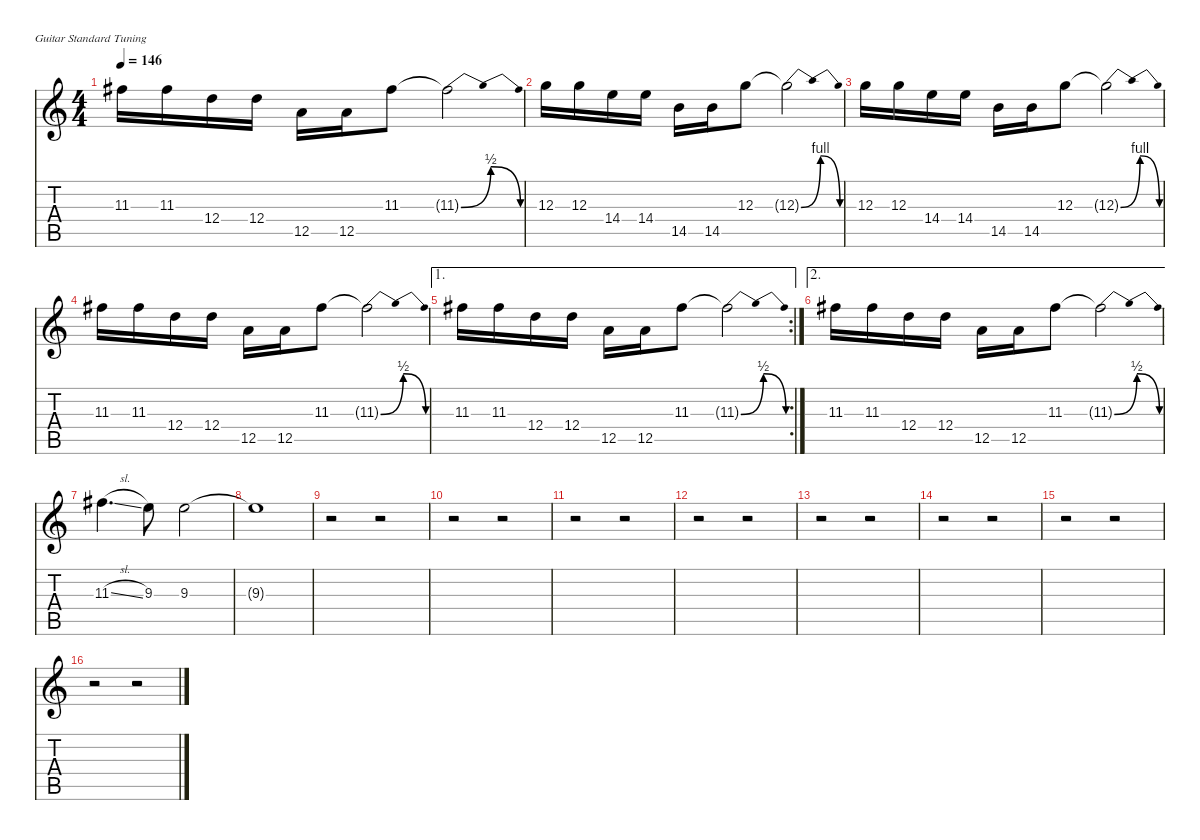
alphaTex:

\defaultSystemsLayout 4
\hideDynamics
\bracketExtendMode nobrackets
\singleTrackTrackNamePolicy hidden
\multiTrackTrackNamePolicy hidden
\firstSystemTrackNameMode fullname
\firstSystemTrackNameOrientation horizontal
\otherSystemsTrackNameOrientation horizontal
\track ("Guitar 4" "od.guit.") {instrument overdrivenguitar}
\staff {score tabs}
\tuning (E4 B3 G3 D3 A2 E2)
\ts (4 4)
\tempo 146
\clef g2
\ks c
11.3{acc #}.16{dy f beam Down} 11.3{acc #}.16{beam Down} 12.4.16{beam Down} 12.4.16{beam Down} 12.5.16{beam Down} 12.5.16{beam Down} 11.3{acc #}.8{beam Down} 11.3{be (bendrelease 0 0 9.999999599999999 2 19.999999199999998 2 30 0) t acc #}.2{beam Down} |
12.3.16{beam Down} 12.3.16{beam Down} 14.4.16{beam Down} 14.4.16{beam Down} 14.5.16{beam Down} 14.5.16{beam Down} 12.3.8{beam Down} 12.3{be (bendrelease 0 0 9.999999599999999 4 19.999999199999998 4 30 0) t}.2{beam Down} |
12.3.16{beam Down} 12.3.16{beam Down} 14.4.16{beam Down} 14.4.16{beam Down} 14.5.16{beam Down} 14.5.16{beam Down} 12.3.8{beam Down} 12.3{be (bendrelease 0 0 9.999999599999999 4 19.999999199999998 4 30 0) t}.2{beam Down} |
11.3{acc #}.16{beam Down} 11.3{acc #}.16{beam Down} 12.4.16{beam Down} 12.4.16{beam Down} 12.5.16{beam Down} 12.5.16{beam Down} 11.3{acc #}.8{beam Down} 11.3{be (bendrelease 0 0 9.999999599999999 2 19.999999199999998 2 30 0) t acc #}.2{beam Down} |
\ae 1
\rc 2
11.3{acc #}.16{beam Down} 11.3{acc #}.16{beam Down} 12.4.16{beam Down} 12.4.16{beam Down} 12.5.16{beam Down} 12.5.16{beam Down} 11.3{acc #}.8{beam Down} 11.3{be (bendrelease 0 0 9.999999599999999 2 19.999999199999998 2 30 0) t acc #}.2{beam Down} |
\ae 2
11.3{acc #}.16{beam Down} 11.3{acc #}.16{beam Down} 12.4.16{beam Down} 12.4.16{beam Down} 12.5.16{beam Down} 12.5.16{beam Down} 11.3{acc #}.8{beam Down} 11.3{be (bendrelease 0 0 9.999999599999999 2 19.999999199999998 2 30 0) t acc #}.2{beam Down} |
11.3{sl acc #}.4{d beam Down} 9.3.8{beam Down} 9.3.2{beam Down} |
9.3{t}.1{beam Down} |
r.2{beam Down} r.2{beam Down} |
r.2{beam Down} r.2{beam Down} |
r.2{beam Down} r.2{beam Down} |
r.2{beam Down} r.2{beam Down} |
r.2{beam Down} r.2{beam Down} |
r.2{beam Down} r.2{beam Down} |
r.2{beam Down} r.2{beam Down} |
r.2{beam Down} r.2{beam Down}
